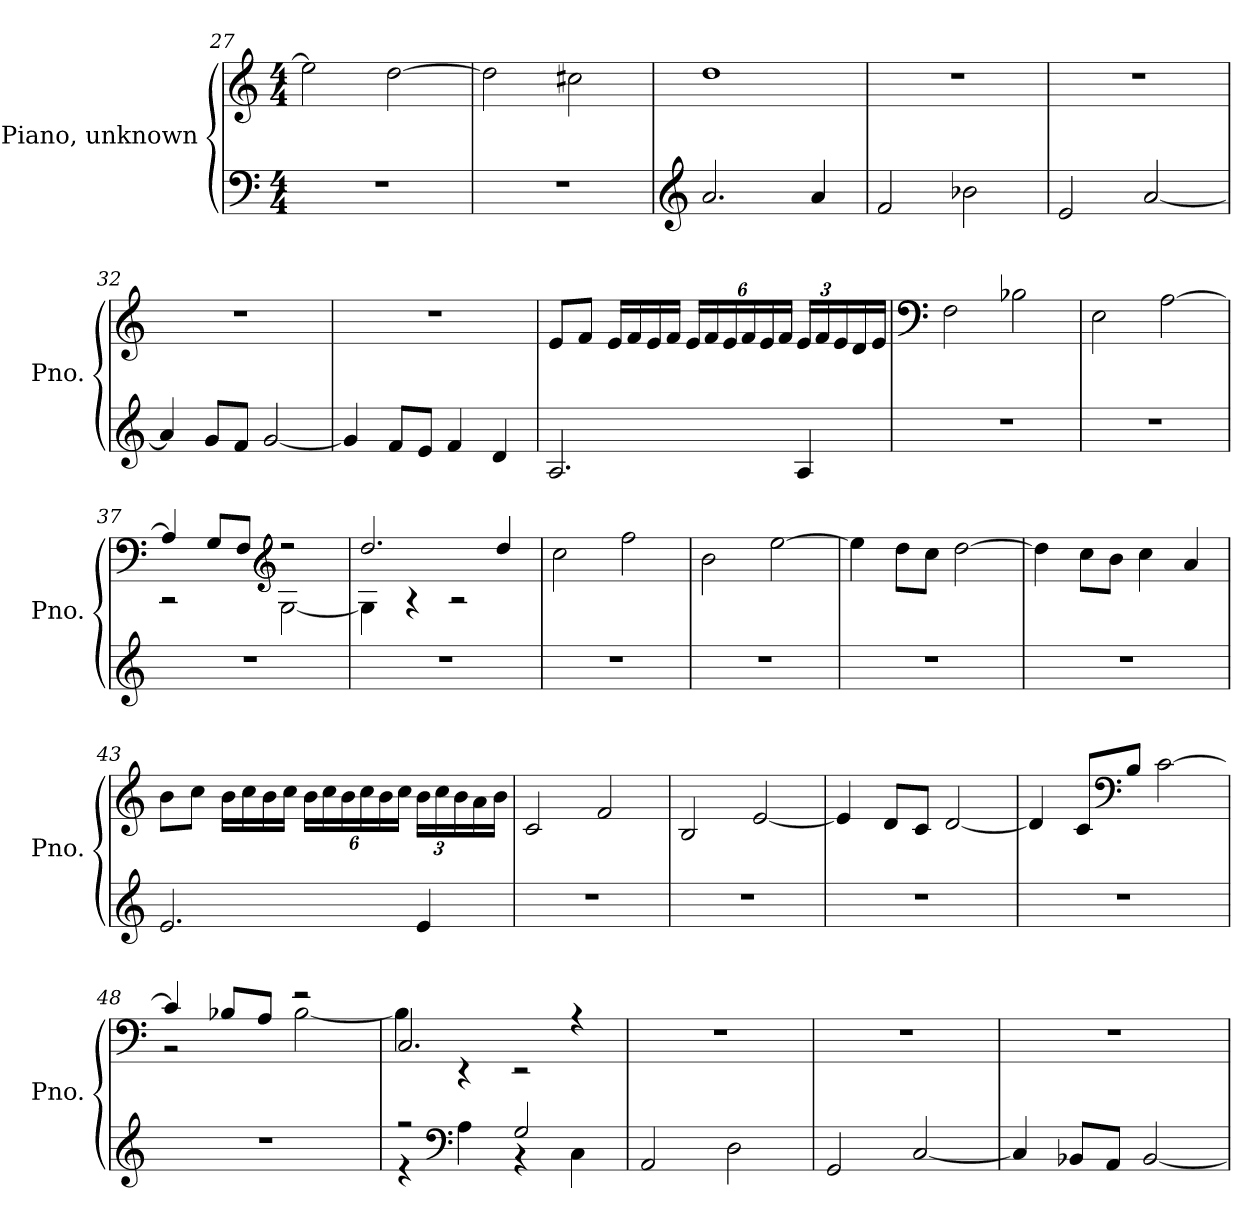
**kern	**kern
*part1	*part1
*staff2	*staff1
*I"Piano, unknown	*
*I'Pno.	*
*clefF4	*clefG2
*k[]	*k[]
*M4/4	*M4/4
=27	=27
1r	2ee\]
.	[2dd\
=28	=28
1r	2dd\]
.	2cc#X\
=29	=29
*clefG2	*
2.a/	1dd
4a/	.
=30	=30
2f/	1r
2b-X\	.
=31	=31
2e/	1r
[2a/	.
=32	=32
4a/]	1r
8g/L	.
8f/J	.
[2g/	.
!!LO:LB:g=z
=33	=33
4g/]	1r
8f/L	.
8e/J	.
4f/	.
4d/	.
=34	=34
2.A/	8e/L
.	8f/J
.	16e/LL
.	16f/
.	16e/
.	16f/JJ
*	*Xbrackettup
.	24e/LL
.	24f/
.	24e/
.	24f/
.	24e/
.	24f/JJ
4A/	24e/LL
.	24f/
.	24e/
.	16d/
.	16e/JJ
=35	=35
*	*clefF4
1r	2F\
.	2B-X\
=36	=36
1r	2E\
.	[2A\
=37	=37
*	*^
1r	4A/]	2r
.	8G/L	.
.	8F/J	.
*	*clefG2	*
.	2r	[2G\
=38	=38	=38
1r	2.dd/	4G\]
.	.	4r
.	.	2r
.	4dd/	.
*	*v	*v
!!LO:PB:g=z
=39	=39
1r	2cc\
.	2ff\
=40	=40
1r	2b\
.	[2ee\
=41	=41
1r	4ee\]
.	8dd\L
.	8cc\J
.	[2dd\
=42	=42
1r	4dd\]
.	8cc\L
.	8b\J
.	4cc\
.	4a/
=43	=43
2.e/	8b\L
.	8cc\J
.	16b\LL
.	16cc\
.	16b\
.	16cc\JJ
.	24b\LL
.	24cc\
.	24b\
.	24cc\
.	24b\
.	24cc\JJ
4e/	24b\LL
.	24cc\
.	24b\
.	16a\
.	16b\JJ
=44	=44
1r	2c/
.	2f/
=45	=45
1r	2B/
.	[2e/
=46	=46
1r	4e/]
.	8d/L
.	8c/J
.	[2d/
!!LO:LB:g=z
=47	=47
1r	4d/]
.	8c/L
*	*clefF4
.	8B/J
.	[2c\
=48	=48
*	*^
1r	4c/]	2r
.	8B-X/L	.
.	8A/J	.
.	2r	[2B-\
=49	=49	=49
*^	*	*
2r	4r	2.C/	4B-\]
*clefF4	*	*	*
.	4A\	.	4r
2G/	4r	.	2r
.	4C\	4r	.
*v	*v	*	*
*	*v	*v
=50	=50
2AA/	1r
2D\	.
=51	=51
2GG/	1r
[2C/	.
=52	=52
4C/]	1r
8BB-X/L	.
8AA/J	.
[2BB-/	.
=	=
*-	*-
